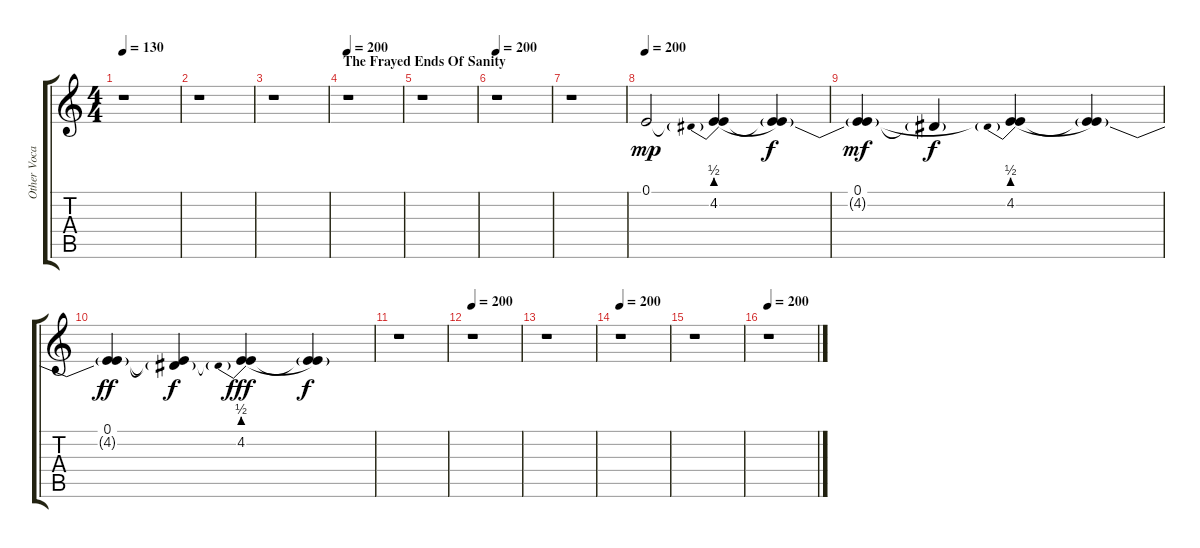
\track ("Other Vocals" "Other Voca") {instrument sopranosax}
\staff {score tabs}
\tuning (E4 B3 G3 D3 A2 E2) {hide}
\ts (4 4)
\tempo 130
\clef g2
\ks c
r.1{dy fff} |
r.1 |
r.1 |
\section ("" "The Frayed Ends Of Sanity")
\tempo 200
r.1 |
r.1 |
\tempo 200
r.1 |
r.1 |
\tempo 200
0.1.2{dy mp instrument reversecymbal} (0.1{t} 4.2{be (prebend 0 2 60 2)}).4 (0.1{t} 4.2{t}).4{dy f} |
(0.1 4.2{t}).4{dy mf} 4.2{t}.4{dy f} (0.1{t} 4.2{be (prebend 0 2 60 2)}).4 (0.1{t} 4.2{t}).4 |
(0.1 4.2{t}).4{dy ff} (0.1{t} 4.2{t}).4{dy f} (0.1{t} 4.2{be (prebend 0 2 60 2)}).4{dy fff} (0.1{t} 4.2{t}).4{dy f} |
r.1 |
\tempo 200
r.1 |
r.1 |
\tempo 200
r.1 |
r.1 |
\tempo 200
r.1
